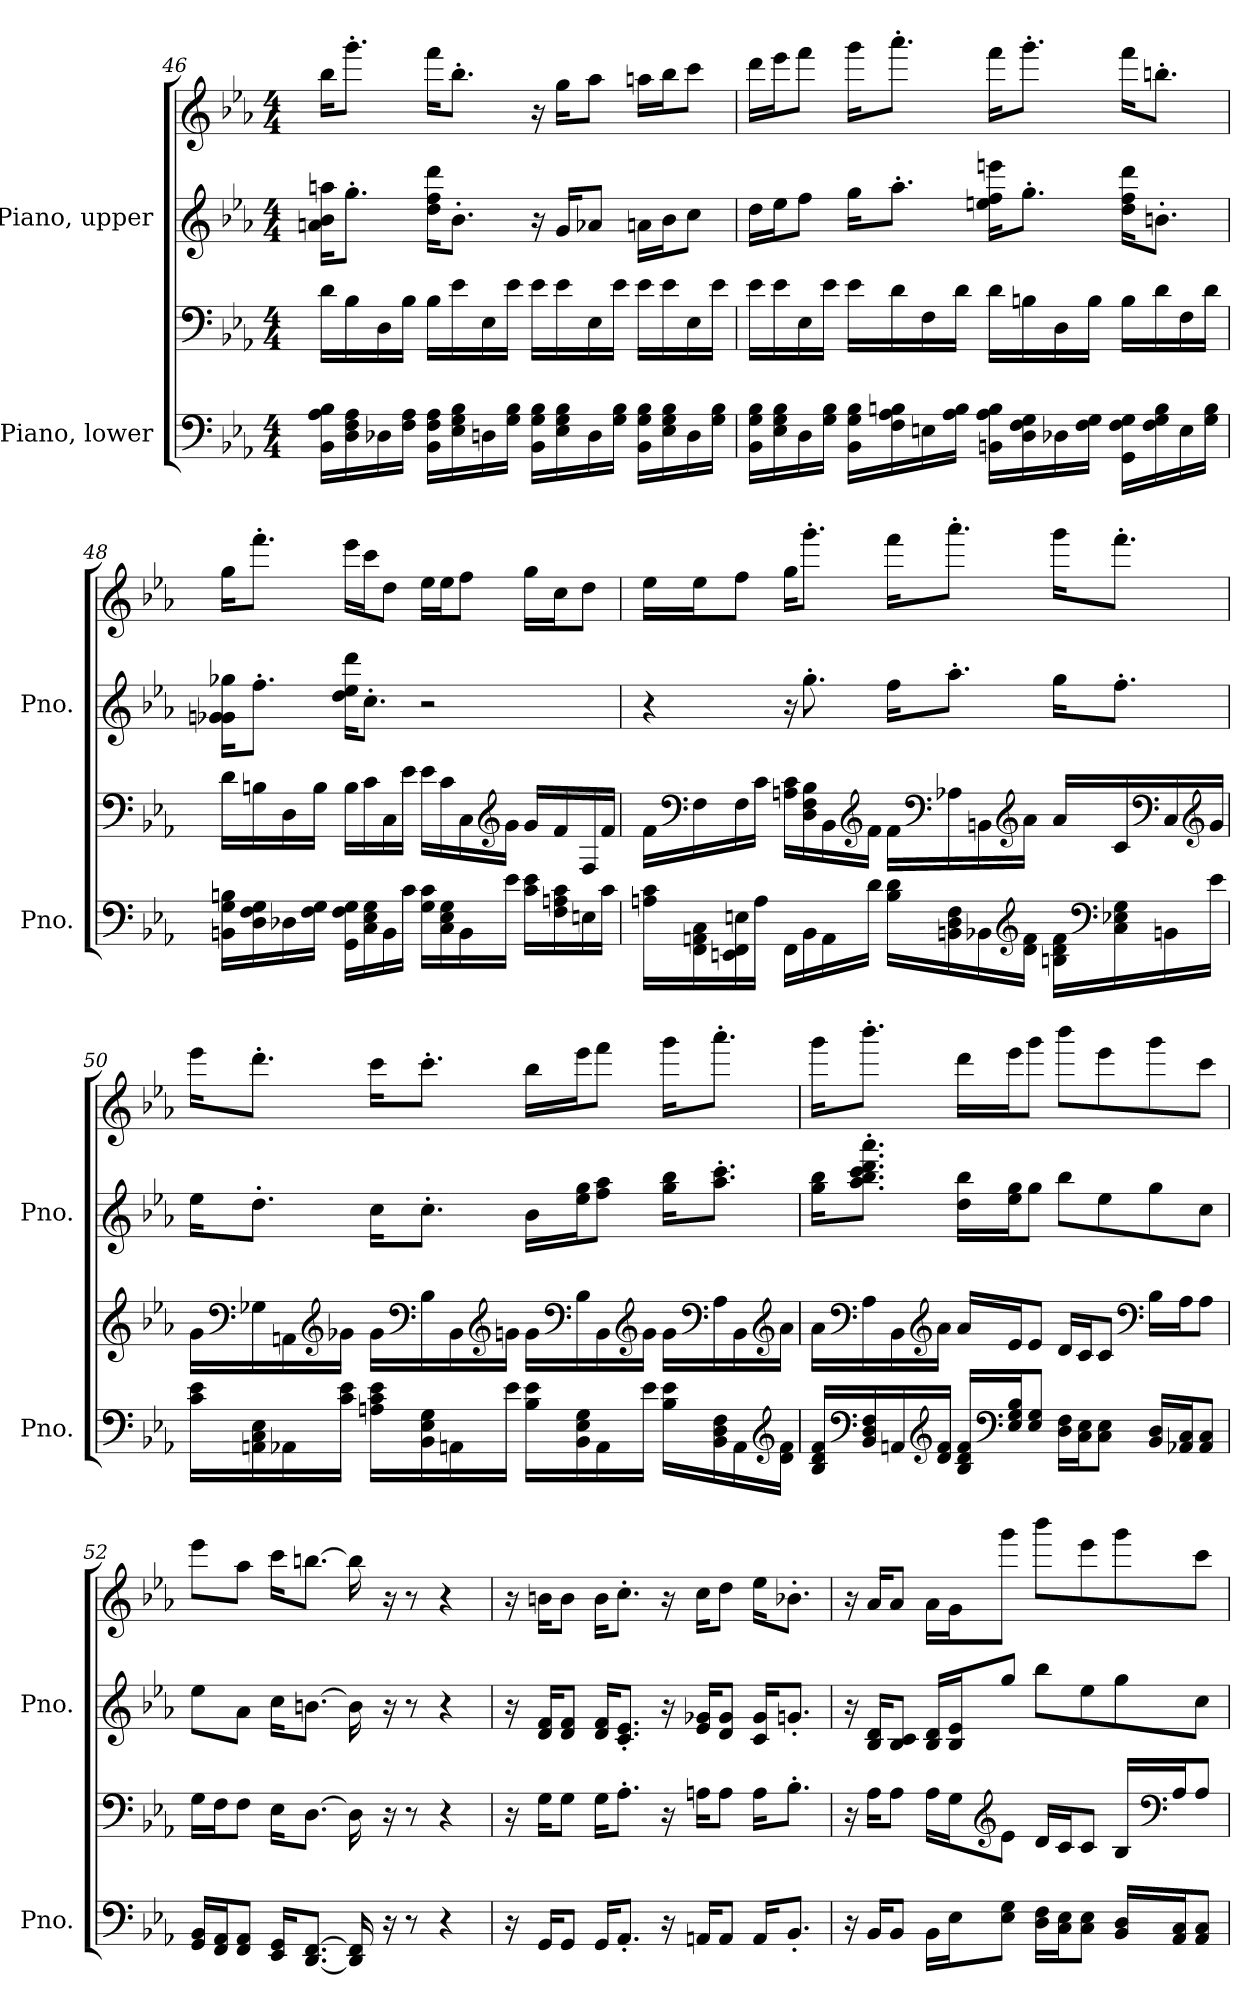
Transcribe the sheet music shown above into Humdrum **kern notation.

**kern	**kern	**kern	**kern
*part2	*part2	*part1	*part1
*staff4	*staff3	*staff2	*staff1
*I"Piano, lower	*	*I"Piano, upper	*
*I'Pno.	*	*I'Pno.	*
!!LO:LB:g=z
*clefF4	*clefF4	*clefG2	*clefG2
*k[b-e-a-]	*k[b-e-a-]	*k[b-e-a-]	*k[b-e-a-]
*M4/4	*M4/4	*M4/4	*M4/4
=46	=46	=46	=46
16BB-\ 16A-\ 16B-\LL	16d\LL	16an\ 16b-\ 16aan\KL	16bb-\KL
16D\ 16F\ 16A-\	16B-\	8.gg'\J	8.ggg'\J
16D-X\	16D\	.	.
16F\ 16A-\JJ	16B-\JJ	.	.
16BB-\ 16F\ 16A-\LL	16B-\LL	16dd\ 16ff\ 16ddd\KL	16fff\KL
16E-\ 16G\ 16B-\	16e-\	8.b-'\J	8.bb-'\J
16Dn\	16E-\	.	.
16G\ 16B-\JJ	16e-\JJ	.	.
16BB-\ 16G\ 16B-\LL	16e-\LL	16r	16r
16E-\ 16G\ 16B-\	16e-\	16g/KL	16gg\KL
16D\	16E-\	8a-X/J	8aa-\J
16G\ 16B-\JJ	16e-\JJ	.	.
16BB-\ 16G\ 16B-\LL	16e-\LL	16an\LL	16aan\LL
16E-\ 16G\ 16B-\	16e-\	16b-\J	16bb-\J
16D\	16E-\	8cc\J	8ccc\J
16G\ 16B-\JJ	16e-\JJ	.	.
!!LO:PB:g=z
=47	=47	=47	=47
16BB-\ 16G\ 16B-\LL	16e-\LL	16dd\LL	16ddd\LL
16E-\ 16G\ 16B-\	16e-\	16ee-\J	16eee-\J
16D\	16E-\	8ff\J	8fff\J
16G\ 16B-\JJ	16e-\JJ	.	.
16BB-\ 16G\ 16B-\LL	16e-\LL	16gg\KL	16ggg\KL
16F\ 16A-\ 16Bn\	16d\	8.aa-'\J	8.aaa-'\J
16En\	16F\	.	.
16A-\ 16B\JJ	16d\JJ	.	.
16BBn\ 16A-\ 16B\LL	16d\LL	16een\ 16ff\ 16eeen\KL	16fff\KL
16D\ 16F\ 16G\	16Bn\	8.gg'\J	8.ggg'\J
16D-X\	16D\	.	.
16F\ 16G\JJ	16B\JJ	.	.
16GG\ 16F\ 16G\LL	16B\LL	16dd\ 16ff\ 16ddd\KL	16fff\KL
16F\ 16G\ 16B\	16d\	8.bn'\J	8.bbn'\J
16E\	16F\	.	.
16G\ 16B\JJ	16d\JJ	.	.
!!LO:LB:g=z
=48	=48	=48	=48
16BBn\ 16G\ 16Bn\LL	16d\LL	16g-X\ 16gn\ 16gg-X\KL	16gg\KL
16D\ 16F\ 16G\	16Bn\	8.ff'\J	8.fff'\J
16D-X\	16D\	.	.
16F\ 16G\JJ	16B\JJ	.	.
16GG\ 16F\ 16G\LL	16B\LL	16dd\ 16ee-\ 16ddd\KL	16eee-\LL
16C\ 16E-\ 16G\	16c\	8.cc'\J	16ccc\J
16BB\	16C\	.	8dd\J
16c\JJ	16e-\JJ	.	.
16G\ 16c\LL	16e-\LL	2r	16ee-\LL
16C\ 16E-\ 16G\	16c\	.	16ee-\J
16BB\	16C\	.	8ff\J
*	*clefG2	*	*
16e-\JJ	16g\JJ	.	.
16c\ 16e-\LL	16g/LL	.	16gg\LL
16F\ 16An\ 16c\	16f/	.	16cc\J
16En\	16F/	.	8dd\J
16c\JJ	16f/JJ	.	.
!!LO:LB:g=z
=49	=49	=49	=49
16An\ 16c\LL	16f\LL	4r	16ee-\LL
*	*clefF4	*	*
16FF\ 16AAn\ 16C\	16F\	.	16ee-\J
16EEn\ 16FF\ 16En\	16F\	.	8ff\J
16A\JJ	16c\JJ	.	.
16FF\LL	16An\ 16c\LL	16r	16gg\KL
16BB-\	16D\ 16F\ 16B-\	8.gg'\	8.ggg'\J
16AA\	16BB-\	.	.
*	*clefG2	*	*
16d\JJ	16f\JJ	.	.
16B-\ 16d\LL	16f\LL	16ff\KL	16fff\KL
*	*clefF4	*	*
16BBn\ 16D\ 16F\	16A-X\	8.aa-'\J	8.aaa-'\J
16BB-X\	16BBn\	.	.
*clefG2	*clefG2	*	*
16d\ 16f\JJ	16a-\JJ	.	.
16Bn\ 16d\ 16f\LL	16a-/LL	16gg\KL	16ggg\KL
*clefF4	*	*	*
16C\ 16E-X\ 16G\	16c/	8.ff'\J	8.fff'\J
*	*clefF4	*	*
16BBn\	16C/	.	.
*	*clefG2	*	*
16e-\JJ	16g/JJ	.	.
!!LO:PB:g=z
=50	=50	=50	=50
16c\ 16e-\LL	16g\LL	16ee-\KL	16eee-\KL
*	*clefF4	*	*
16AAn\ 16C\ 16E-\	16G-X\	8.dd'\J	8.ddd'\J
16AA-X\	16AAn\	.	.
*	*clefG2	*	*
16c\ 16e-\JJ	16g-X\JJ	.	.
16An\ 16c\ 16e-\LL	16g-\LL	16cc\KL	16ccc\KL
*	*clefF4	*	*
16BB-\ 16E-\ 16G\	16B-\	8.cc'\J	8.ccc'\J
16AAn\	16BB-\	.	.
*	*clefG2	*	*
16e-\JJ	16gn\JJ	.	.
16B-\ 16e-\LL	16g\LL	16b-\LL	16bb-\LL
*	*clefF4	*	*
16BB-\ 16E-\ 16G\	16B-\	16ee-\ 16gg\J	16eee-\J
16AA\	16BB-\	8ff\ 8aa-\J	8fff\J
*	*clefG2	*	*
16e-\JJ	16g\JJ	.	.
16B-\ 16e-\LL	16g\LL	16gg\ 16bb-\KL	16ggg\KL
*	*clefF4	*	*
16BB-\ 16D\ 16F\	16A-\	8.aa-\' 8.ccc\'J	8.aaa-'\J
16AA\	16BB-\	.	.
*clefG2	*clefG2	*	*
16d\ 16f\JJ	16a-\JJ	.	.
!!LO:LB:g=z
=51	=51	=51	=51
16B-/ 16d/ 16f/LL	16a-\LL	16gg\ 16bb-\KL	16ggg\KL
*clefF4	*clefF4	*	*
16BB-/ 16D/ 16F/	16A-\	8.aa-\' 8.bb-\' 8.ccc\' 8.ddd\' 8.aaa-\'J	8.bbb-'\J
16AAn/	16BB-\	.	.
*clefG2	*clefG2	*	*
16d/ 16f/JJ	16a-\JJ	.	.
16B-/ 16d/ 16f/LL	16a-/LL	16dd\ 16bb-\LL	16ddd\LL
*clefF4	*	*	*
16E-/ 16G/ 16B-/J	16e-/J	16ee-\ 16gg\J	16eee-\J
8E-/ 8G/J	8e-/J	8gg\J	8ggg\J
16D\ 16F\LL	16d/LL	8bb-\L	8bbb-\L
16C\ 16E-\J	16c/J	.	.
8C\ 8E-\J	8c/J	8ee-\	8eee-\
*	*clefF4	*	*
16BB-/ 16D/LL	16B-\LL	8gg\	8ggg\
16AA-X/ 16C/J	16A-\J	.	.
8AA-/ 8C/J	8A-\J	8cc\J	8ccc\J
=52	=52	=52	=52
16GG/ 16BB-/LL	16G\LL	8ee-\L	8eee-\L
16FF/ 16AA-/J	16F\J	.	.
8FF/ 8AA-/J	8F\J	8a-\J	8aa-\J
16EE-/ 16GG/KL	16E-\KL	16cc\KL	16ccc\KL
[8.DD/ [8.FF/J	[8.D\J	[8.bn\J	[8.bbn\J
16DD/] 16FF/]	16D\]	16b\]	16bb\]
16r	16r	16r	16r
8r	8r	8r	8r
4r	4r	4r	4r
!!LO:LB:g=z
=53	=53	=53	=53
16r	16r	16r	16r
16GG/KL	16G\KL	16d/ 16f/KL	16bn\KL
8GG/J	8G\J	8d/ 8f/J	8b\J
16GG/KL	16G\KL	16d/ 16f/KL	16b\KL
8.AA-'/J	8.A-'\J	8.c/' 8.e-/'J	8.cc'\J
16r	16r	16r	16r
16AAn/KL	16An\KL	16e-/ 16g-X/KL	16cc\KL
8AA/J	8A\J	8d/ 8g-/J	8dd\J
16AA/KL	16A\KL	16c/ 16g-/KL	16ee-\KL
8.BB-'/J	8.B-'\J	8.gn'/J	8.b-X'\J
=54	=54	=54	=54
16r	16r	16r	16r
16BB-/KL	16A-\KL	16B-/ 16d/KL	16a-/KL
8BB-/J	8A-\J	8B-/ 8c/J	8a-/J
16BB-\LL	16A-\LL	16B-/ 16d/LL	16a-\LL
16E-\J	16G\J	16B-/ 16e-/J	16g\J
*	*clefG2	*	*
8E-\ 8G\J	8e-\J	8gg/J	8ggg\J
16D\ 16F\LL	16d/LL	8bb-\L	8bbb-\L
16C\ 16E-\J	16c/J	.	.
8C\ 8E-\J	8c/J	8ee-\	8eee-\
16BB-/ 16D/LL	16B-/LL	8gg\	8ggg\
*	*clefF4	*	*
16AA-/ 16C/J	16A-/J	.	.
8AA-/ 8C/J	8A-/J	8cc\J	8ccc\J
=	=	=	=
*-	*-	*-	*-
